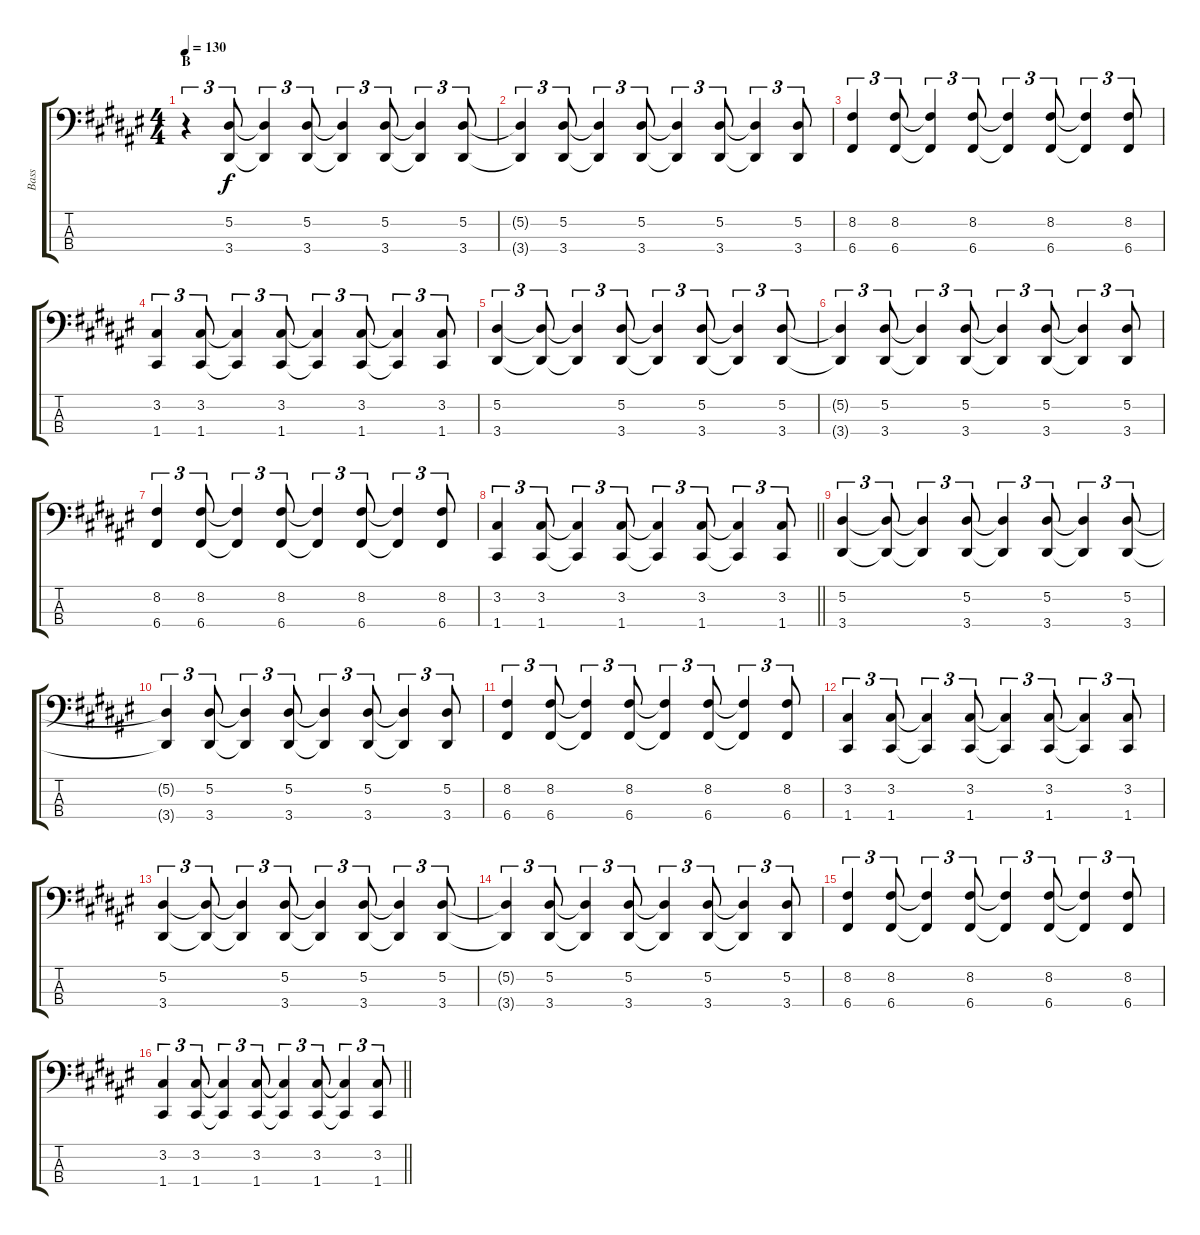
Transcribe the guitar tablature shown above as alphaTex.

\track ("Bass" "Bass") {instrument synthbass1}
\staff {score tabs}
\tuning (Eb2 Bb1 F1 C1) {hide}
\ts (4 4)
\section ("" "B")
\tempo 130
\clef f4
\ks d#minor
r.4{tu (3 2) dy f volume 12 instrument lead2sawtooth} (5.2 3.4).8{tu (3 2)} (5.2{t} 3.4{t}).4{tu (3 2)} (5.2 3.4).8{tu (3 2)} (5.2{t} 3.4{t}).4{tu (3 2)} (5.2 3.4).8{tu (3 2)} (5.2{t} 3.4{t}).4{tu (3 2)} (5.2 3.4).8{tu (3 2)} |
(5.2{t} 3.4{t}).4{tu (3 2)} (5.2 3.4).8{tu (3 2)} (5.2{t} 3.4{t}).4{tu (3 2)} (5.2 3.4).8{tu (3 2)} (5.2{t} 3.4{t}).4{tu (3 2)} (5.2 3.4).8{tu (3 2)} (5.2{t} 3.4{t}).4{tu (3 2)} (5.2 3.4).8{tu (3 2)} |
(8.2 6.4).4{tu (3 2)} (8.2 6.4).8{tu (3 2)} (8.2{t} 6.4{t}).4{tu (3 2)} (8.2 6.4).8{tu (3 2)} (8.2{t} 6.4{t}).4{tu (3 2)} (8.2 6.4).8{tu (3 2)} (8.2{t} 6.4{t}).4{tu (3 2)} (8.2 6.4).8{tu (3 2)} |
(3.2 1.4).4{tu (3 2)} (3.2 1.4).8{tu (3 2)} (3.2{t} 1.4{t}).4{tu (3 2)} (3.2 1.4).8{tu (3 2)} (3.2{t} 1.4{t}).4{tu (3 2)} (3.2 1.4).8{tu (3 2)} (3.2{t} 1.4{t}).4{tu (3 2)} (3.2 1.4).8{tu (3 2)} |
(5.2 3.4).4{tu (3 2)} (5.2{t} 3.4{t}).8{tu (3 2)} (5.2{t} 3.4{t}).4{tu (3 2)} (5.2 3.4).8{tu (3 2)} (5.2{t} 3.4{t}).4{tu (3 2)} (5.2 3.4).8{tu (3 2)} (5.2{t} 3.4{t}).4{tu (3 2)} (5.2 3.4).8{tu (3 2)} |
(5.2{t} 3.4{t}).4{tu (3 2)} (5.2 3.4).8{tu (3 2)} (5.2{t} 3.4{t}).4{tu (3 2)} (5.2 3.4).8{tu (3 2)} (5.2{t} 3.4{t}).4{tu (3 2)} (5.2 3.4).8{tu (3 2)} (5.2{t} 3.4{t}).4{tu (3 2)} (5.2 3.4).8{tu (3 2)} |
(8.2 6.4).4{tu (3 2)} (8.2 6.4).8{tu (3 2)} (8.2{t} 6.4{t}).4{tu (3 2)} (8.2 6.4).8{tu (3 2)} (8.2{t} 6.4{t}).4{tu (3 2)} (8.2 6.4).8{tu (3 2)} (8.2{t} 6.4{t}).4{tu (3 2)} (8.2 6.4).8{tu (3 2)} |
\barLineRight lightlight
(3.2 1.4).4{tu (3 2)} (3.2 1.4).8{tu (3 2)} (3.2{t} 1.4{t}).4{tu (3 2)} (3.2 1.4).8{tu (3 2)} (3.2{t} 1.4{t}).4{tu (3 2)} (3.2 1.4).8{tu (3 2)} (3.2{t} 1.4{t}).4{tu (3 2)} (3.2 1.4).8{tu (3 2)} |
(5.2 3.4).4{tu (3 2)} (5.2{t} 3.4{t}).8{tu (3 2)} (5.2{t} 3.4{t}).4{tu (3 2)} (5.2 3.4).8{tu (3 2)} (5.2{t} 3.4{t}).4{tu (3 2)} (5.2 3.4).8{tu (3 2)} (5.2{t} 3.4{t}).4{tu (3 2)} (5.2 3.4).8{tu (3 2)} |
(5.2{t} 3.4{t}).4{tu (3 2)} (5.2 3.4).8{tu (3 2)} (5.2{t} 3.4{t}).4{tu (3 2)} (5.2 3.4).8{tu (3 2)} (5.2{t} 3.4{t}).4{tu (3 2)} (5.2 3.4).8{tu (3 2)} (5.2{t} 3.4{t}).4{tu (3 2)} (5.2 3.4).8{tu (3 2)} |
(8.2 6.4).4{tu (3 2)} (8.2 6.4).8{tu (3 2)} (8.2{t} 6.4{t}).4{tu (3 2)} (8.2 6.4).8{tu (3 2)} (8.2{t} 6.4{t}).4{tu (3 2)} (8.2 6.4).8{tu (3 2)} (8.2{t} 6.4{t}).4{tu (3 2)} (8.2 6.4).8{tu (3 2)} |
(3.2 1.4).4{tu (3 2)} (3.2 1.4).8{tu (3 2)} (3.2{t} 1.4{t}).4{tu (3 2)} (3.2 1.4).8{tu (3 2)} (3.2{t} 1.4{t}).4{tu (3 2)} (3.2 1.4).8{tu (3 2)} (3.2{t} 1.4{t}).4{tu (3 2)} (3.2 1.4).8{tu (3 2)} |
(5.2 3.4).4{tu (3 2)} (5.2{t} 3.4{t}).8{tu (3 2)} (5.2{t} 3.4{t}).4{tu (3 2)} (5.2 3.4).8{tu (3 2)} (5.2{t} 3.4{t}).4{tu (3 2)} (5.2 3.4).8{tu (3 2)} (5.2{t} 3.4{t}).4{tu (3 2)} (5.2 3.4).8{tu (3 2)} |
(5.2{t} 3.4{t}).4{tu (3 2)} (5.2 3.4).8{tu (3 2)} (5.2{t} 3.4{t}).4{tu (3 2)} (5.2 3.4).8{tu (3 2)} (5.2{t} 3.4{t}).4{tu (3 2)} (5.2 3.4).8{tu (3 2)} (5.2{t} 3.4{t}).4{tu (3 2)} (5.2 3.4).8{tu (3 2)} |
(8.2 6.4).4{tu (3 2)} (8.2 6.4).8{tu (3 2)} (8.2{t} 6.4{t}).4{tu (3 2)} (8.2 6.4).8{tu (3 2)} (8.2{t} 6.4{t}).4{tu (3 2)} (8.2 6.4).8{tu (3 2)} (8.2{t} 6.4{t}).4{tu (3 2)} (8.2 6.4).8{tu (3 2)} |
\barLineRight lightlight
(3.2 1.4).4{tu (3 2)} (3.2 1.4).8{tu (3 2)} (3.2{t} 1.4{t}).4{tu (3 2)} (3.2 1.4).8{tu (3 2)} (3.2{t} 1.4{t}).4{tu (3 2)} (3.2 1.4).8{tu (3 2)} (3.2{t} 1.4{t}).4{tu (3 2)} (3.2 1.4).8{tu (3 2)}
